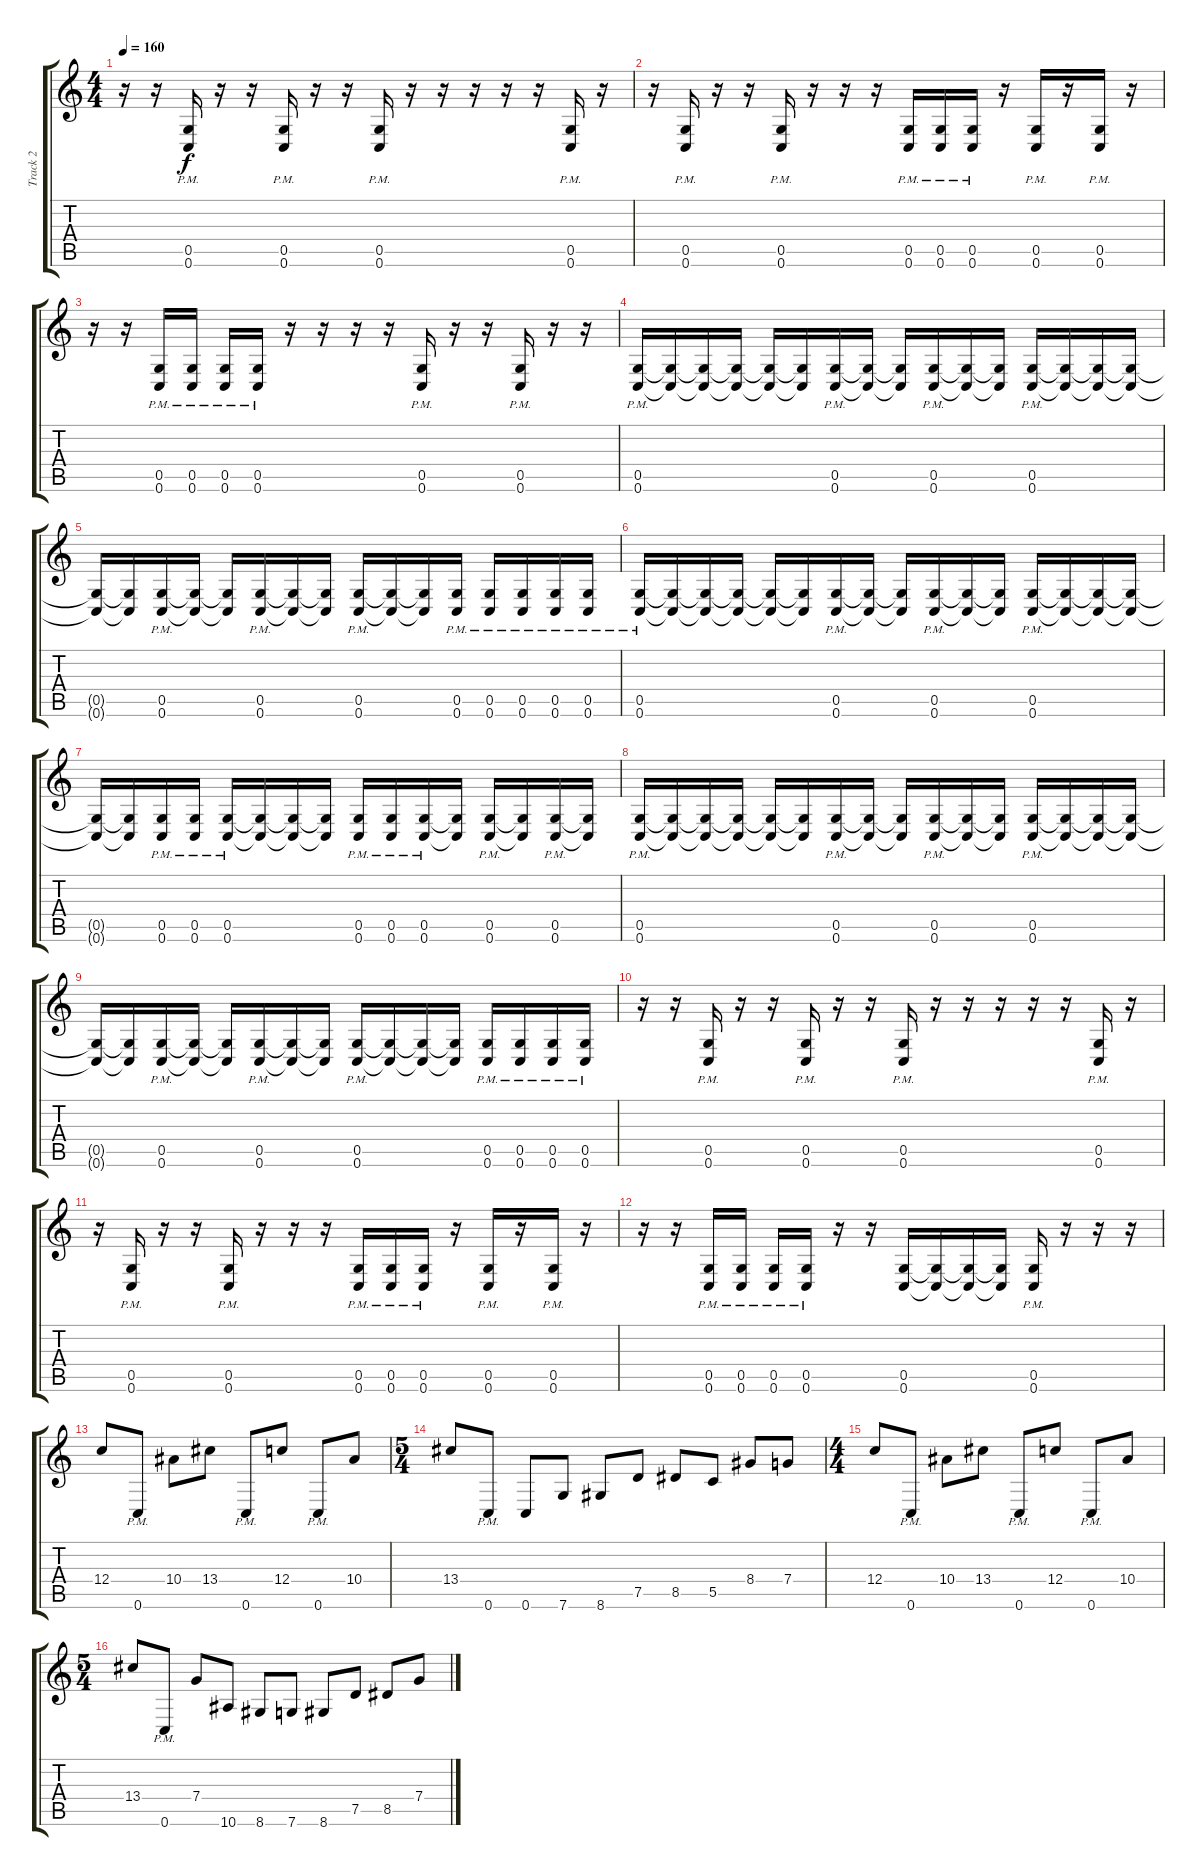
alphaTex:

\track ("Track 2" "Track 2") {instrument distortionguitar}
\staff {score tabs}
\tuning (D4 A3 F3 C3 G2 C2) {hide}
\ts (4 4)
\tempo 160
\clef g2
\ks c
r.16{dy f} r.16 (0.5{pm} 0.6{pm}).16 r.16 r.16 (0.5{pm} 0.6{pm}).16 r.16 r.16 (0.5{pm} 0.6{pm}).16 r.16 r.16 r.16 r.16 r.16 (0.5{pm} 0.6{pm}).16 r.16 |
r.16 (0.5{pm} 0.6{pm}).16 r.16 r.16 (0.5{pm} 0.6{pm}).16 r.16 r.16 r.16 (0.5{pm} 0.6{pm}).16 (0.5{pm} 0.6{pm}).16 (0.5{pm} 0.6{pm}).16 r.16 (0.5{pm} 0.6{pm}).16 r.16 (0.5{pm} 0.6{pm}).16 r.16 |
r.16 r.16 (0.5{pm} 0.6{pm}).16 (0.5{pm} 0.6{pm}).16 (0.5{pm} 0.6{pm}).16 (0.5{pm} 0.6{pm}).16 r.16 r.16 r.16 r.16 (0.5{pm} 0.6{pm}).16 r.16 r.16 (0.5{pm} 0.6{pm}).16 r.16 r.16 |
(0.5{pm} 0.6{pm}).16 (0.5{t} 0.6{t}).16 (0.5{t} 0.6{t}).16 (0.5{t} 0.6{t}).16 (0.5{t} 0.6{t}).16 (0.5{t} 0.6{t}).16 (0.5{pm} 0.6{pm}).16 (0.5{t} 0.6{t}).16 (0.5{t} 0.6{t}).16 (0.5{pm} 0.6{pm}).16 (0.5{t} 0.6{t}).16 (0.5{t} 0.6{t}).16 (0.5{pm} 0.6{pm}).16 (0.5{t} 0.6{t}).16 (0.5{t} 0.6{t}).16 (0.5{t} 0.6{t}).16 |
(0.5{t} 0.6{t}).16 (0.5{t} 0.6{t}).16 (0.5{pm} 0.6{pm}).16 (0.5{t} 0.6{t}).16 (0.5{t} 0.6{t}).16 (0.5{pm} 0.6{pm}).16 (0.5{t} 0.6{t}).16 (0.5{t} 0.6{t}).16 (0.5{pm} 0.6{pm}).16 (0.5{t} 0.6{t}).16 (0.5{t} 0.6{t}).16 (0.5{pm} 0.6{pm}).16 (0.5{pm} 0.6{pm}).16 (0.5{pm} 0.6{pm}).16 (0.5{pm} 0.6{pm}).16 (0.5{pm} 0.6{pm}).16 |
(0.5{pm} 0.6{pm}).16 (0.5{t} 0.6{t}).16 (0.5{t} 0.6{t}).16 (0.5{t} 0.6{t}).16 (0.5{t} 0.6{t}).16 (0.5{t} 0.6{t}).16 (0.5{pm} 0.6{pm}).16 (0.5{t} 0.6{t}).16 (0.5{t} 0.6{t}).16 (0.5{pm} 0.6{pm}).16 (0.5{t} 0.6{t}).16 (0.5{t} 0.6{t}).16 (0.5{pm} 0.6{pm}).16 (0.5{t} 0.6{t}).16 (0.5{t} 0.6{t}).16 (0.5{t} 0.6{t}).16 |
(0.5{t} 0.6{t}).16 (0.5{t} 0.6{t}).16 (0.5{pm} 0.6{pm}).16 (0.5{pm} 0.6{pm}).16 (0.5{pm} 0.6{pm}).16 (0.5{t} 0.6{t}).16 (0.5{t} 0.6{t}).16 (0.5{t} 0.6{t}).16 (0.5{pm} 0.6{pm}).16 (0.5{pm} 0.6{pm}).16 (0.5{pm} 0.6{pm}).16 (0.5{t} 0.6{t}).16 (0.5{pm} 0.6{pm}).16 (0.5{t} 0.6{t}).16 (0.5{pm} 0.6{pm}).16 (0.5{t} 0.6{t}).16 |
(0.5{pm} 0.6{pm}).16 (0.5{t} 0.6{t}).16 (0.5{t} 0.6{t}).16 (0.5{t} 0.6{t}).16 (0.5{t} 0.6{t}).16 (0.5{t} 0.6{t}).16 (0.5{pm} 0.6{pm}).16 (0.5{t} 0.6{t}).16 (0.5{t} 0.6{t}).16 (0.5{pm} 0.6{pm}).16 (0.5{t} 0.6{t}).16 (0.5{t} 0.6{t}).16 (0.5{pm} 0.6{pm}).16 (0.5{t} 0.6{t}).16 (0.5{t} 0.6{t}).16 (0.5{t} 0.6{t}).16 |
(0.5{t} 0.6{t}).16 (0.5{t} 0.6{t}).16 (0.5{pm} 0.6{pm}).16 (0.5{t} 0.6{t}).16 (0.5{t} 0.6{t}).16 (0.5{pm} 0.6{pm}).16 (0.5{t} 0.6{t}).16 (0.5{t} 0.6{t}).16 (0.5{pm} 0.6{pm}).16 (0.5{t} 0.6{t}).16 (0.5{t} 0.6{t}).16 (0.5{t} 0.6{t}).16 (0.5{pm} 0.6{pm}).16 (0.5{pm} 0.6{pm}).16 (0.5{pm} 0.6{pm}).16 (0.5{pm} 0.6{pm}).16 |
r.16 r.16 (0.5{pm} 0.6{pm}).16 r.16 r.16 (0.5{pm} 0.6{pm}).16 r.16 r.16 (0.5{pm} 0.6{pm}).16 r.16 r.16 r.16 r.16 r.16 (0.5{pm} 0.6{pm}).16 r.16 |
r.16 (0.5{pm} 0.6{pm}).16 r.16 r.16 (0.5{pm} 0.6{pm}).16 r.16 r.16 r.16 (0.5{pm} 0.6{pm}).16 (0.5{pm} 0.6{pm}).16 (0.5{pm} 0.6{pm}).16 r.16 (0.5{pm} 0.6{pm}).16 r.16 (0.5{pm} 0.6{pm}).16 r.16 |
r.16 r.16 (0.5{pm} 0.6{pm}).16 (0.5{pm} 0.6{pm}).16 (0.5{pm} 0.6{pm}).16 (0.5{pm} 0.6{pm}).16 r.16 r.16 (0.5 0.6).16 (0.5{t} 0.6{t}).16 (0.5{t} 0.6{t}).16 (0.5{t} 0.6{t}).16 (0.5{pm} 0.6{pm}).16 r.16 r.16 r.16 |
12.4.8 0.6{pm}.8 10.4.8 13.4.8 0.6{pm}.8 12.4.8 0.6{pm}.8 10.4.8 |
\ts (5 4)
13.4.8 0.6{pm}.8 0.6.8 7.6.8 8.6.8 7.5.8 8.5.8 5.5.8 8.4.8 7.4.8 |
\ts (4 4)
12.4.8 0.6{pm}.8 10.4.8 13.4.8 0.6{pm}.8 12.4.8 0.6{pm}.8 10.4.8 |
\ts (5 4)
13.4.8 0.6{pm}.8 7.4.8 10.6.8 8.6.8 7.6.8 8.6.8 7.5.8 8.5.8 7.4.8
